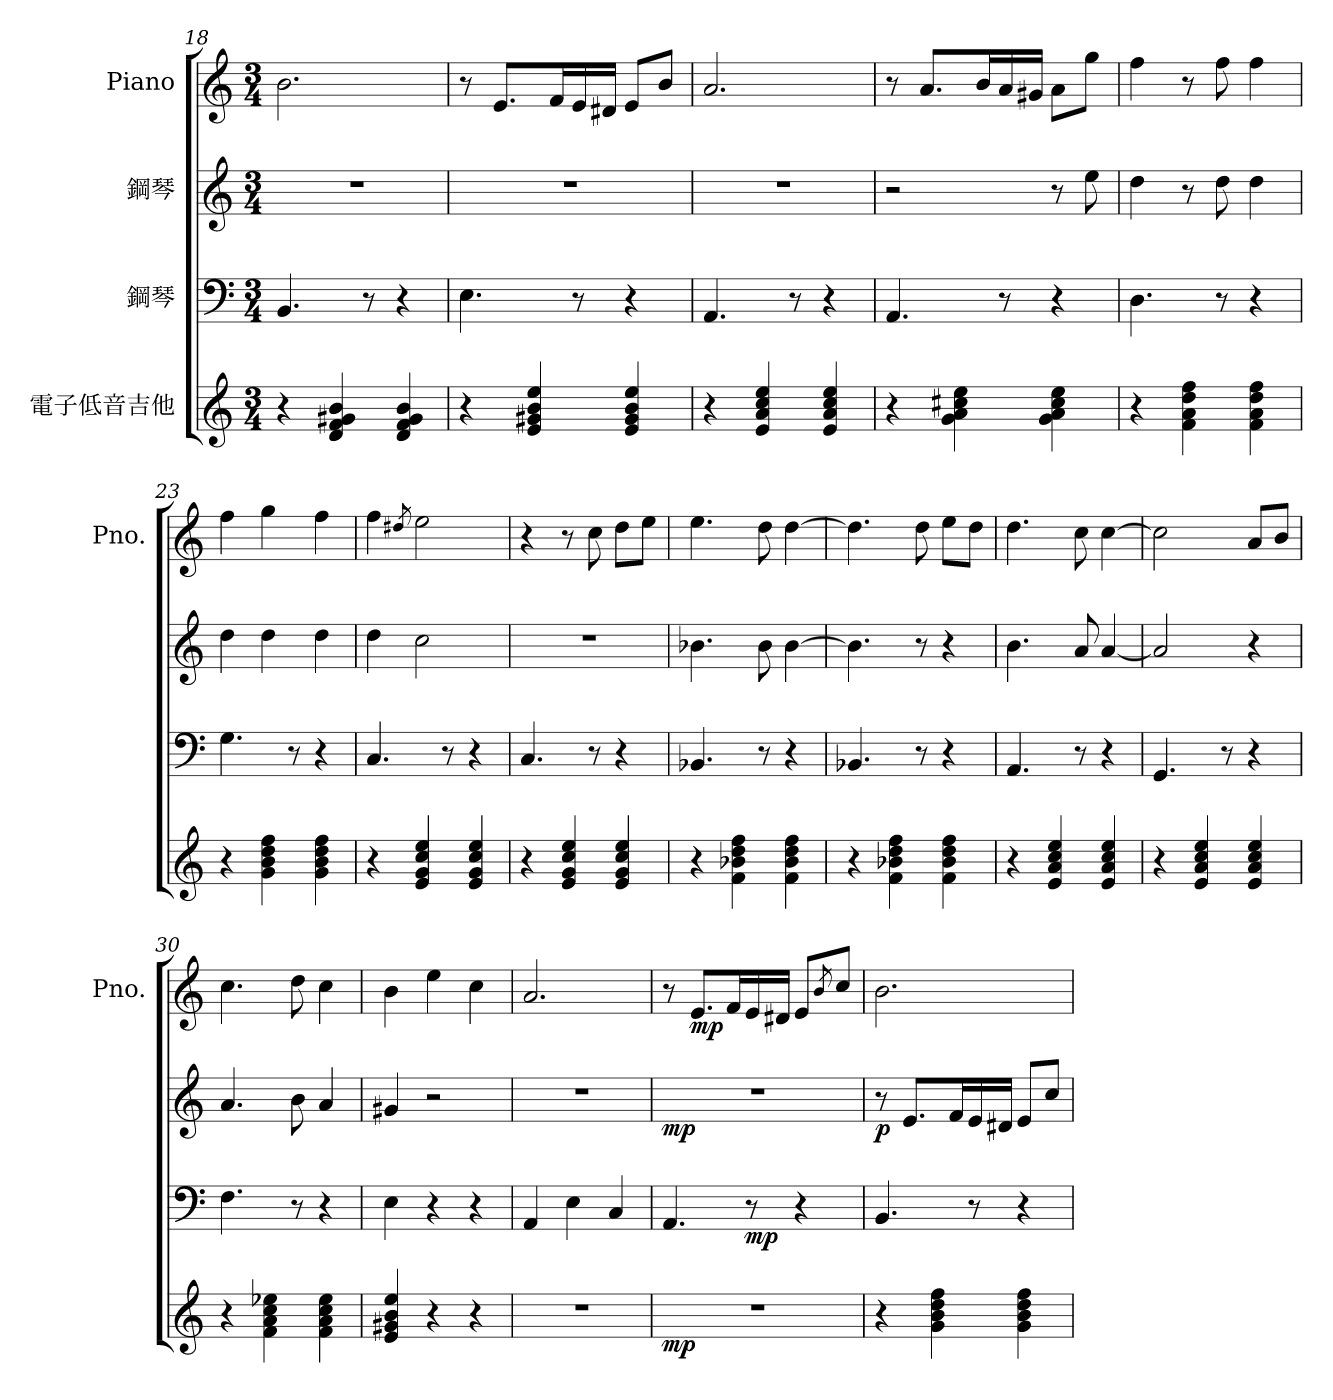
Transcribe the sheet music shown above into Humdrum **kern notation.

**kern	**dynam	**kern	**dynam	**kern	**dynam	**kern	**dynam
*part4	*part4	*part3	*part3	*part2	*part2	*part1	*part1
*staff4	*staff4	*staff3	*staff3	*staff2	*staff2	*staff1	*staff1
*I"電子低音吉他	*	*I"鋼琴	*	*I"鋼琴	*	*I"Piano	*
*	*	*	*	*	*	*I'Pno.	*
*clefG2	*	*clefF4	*	*clefG2	*	*clefG2	*
*ITrd7c12	*	*	*	*	*	*	*
*k[]	*	*k[]	*	*k[]	*	*k[]	*
*M3/4	*	*M3/4	*	*M3/4	*	*M3/4	*
=18	=18	=18	=18	=18	=18	=18	=18
4r	.	4.BB/	.	2.r	.	2.b\	.
4D/ 4F/ 4G#X/ 4B/	.	.	.	.	.	.	.
.	.	8r	.	.	.	.	.
4D/ 4F/ 4G#/ 4B/	.	4r	.	.	.	.	.
=19	=19	=19	=19	=19	=19	=19	=19
4r	.	4.E\	.	2.r	.	8r	.
.	.	.	.	.	.	8.e/L	.
4E/ 4G#X/ 4B/ 4e/	.	.	.	.	.	.	.
.	.	.	.	.	.	16f/L	.
.	.	8r	.	.	.	16e/	.
.	.	.	.	.	.	16d#X/JJ	.
4E/ 4G#/ 4B/ 4e/	.	4r	.	.	.	8e/L	.
.	.	.	.	.	.	8b/J	.
=20	=20	=20	=20	=20	=20	=20	=20
4r	.	4.AA/	.	2.r	.	2.a/	.
4E/ 4A/ 4c/ 4e/	.	.	.	.	.	.	.
.	.	8r	.	.	.	.	.
4E/ 4A/ 4c/ 4e/	.	4r	.	.	.	.	.
=21	=21	=21	=21	=21	=21	=21	=21
4r	.	4.AA/	.	2r	.	8r	.
.	.	.	.	.	.	8.a/L	.
4G\ 4A\ 4c#X\ 4e\	.	.	.	.	.	.	.
.	.	.	.	.	.	16b/L	.
.	.	8r	.	.	.	16a/	.
.	.	.	.	.	.	16g#X/JJ	.
4G\ 4A\ 4c#\ 4e\	.	4r	.	8r	.	8a\L	.
.	.	.	.	8ee\	.	8gg\J	.
=22	=22	=22	=22	=22	=22	=22	=22
4r	.	4.D\	.	4dd\	.	4ff\	.
4F\ 4A\ 4d\ 4f\	.	.	.	8r	.	8r	.
.	.	8r	.	8dd\	.	8ff\	.
4F\ 4A\ 4d\ 4f\	.	4r	.	4dd\	.	4ff\	.
!!LO:PB:g=z
=23	=23	=23	=23	=23	=23	=23	=23
4r	.	4.G\	.	4dd\	.	4ff\	.
4G\ 4B\ 4d\ 4f\	.	.	.	4dd\	.	4gg\	.
.	.	8r	.	.	.	.	.
4G\ 4B\ 4d\ 4f\	.	4r	.	4dd\	.	4ff\	.
=24	=24	=24	=24	=24	=24	=24	=24
4r	.	4.C/	.	4dd\	.	4ff\	.
.	.	.	.	.	.	8qdd#X/	.
4E/ 4G/ 4c/ 4e/	.	.	.	2cc\	.	2ee\	.
.	.	8r	.	.	.	.	.
4E/ 4G/ 4c/ 4e/	.	4r	.	.	.	.	.
=25	=25	=25	=25	=25	=25	=25	=25
4r	.	4.C/	.	2.r	.	4r	.
4E/ 4G/ 4c/ 4e/	.	.	.	.	.	8r	.
.	.	8r	.	.	.	8cc\	.
4E/ 4G/ 4c/ 4e/	.	4r	.	.	.	8dd\L	.
.	.	.	.	.	.	8ee\J	.
=26	=26	=26	=26	=26	=26	=26	=26
4r	.	4.BB-X/	.	4.b-X\	.	4.ee\	.
4F\ 4B-X\ 4d\ 4f\	.	.	.	.	.	.	.
.	.	8r	.	8b-\	.	8dd\	.
4F\ 4B-\ 4d\ 4f\	.	4r	.	[4b-\	.	[4dd\	.
=27	=27	=27	=27	=27	=27	=27	=27
4r	.	4.BB-X/	.	4.b-\]	.	4.dd\]	.
4F\ 4B-X\ 4d\ 4f\	.	.	.	.	.	.	.
.	.	8r	.	8r	.	8dd\	.
4F\ 4B-\ 4d\ 4f\	.	4r	.	4r	.	8ee\L	.
.	.	.	.	.	.	8dd\J	.
=28	=28	=28	=28	=28	=28	=28	=28
4r	.	4.AA/	.	4.b\	.	4.dd\	.
4E/ 4A/ 4c/ 4e/	.	.	.	.	.	.	.
.	.	8r	.	8a/	.	8cc\	.
4E/ 4A/ 4c/ 4e/	.	4r	.	[4a/	.	[4cc\	.
=29	=29	=29	=29	=29	=29	=29	=29
4r	.	4.GG/	.	2a/]	.	2cc\]	.
4E/ 4A/ 4c/ 4e/	.	.	.	.	.	.	.
.	.	8r	.	.	.	.	.
4E/ 4A/ 4c/ 4e/	.	4r	.	4r	.	8a/L	.
.	.	.	.	.	.	8b/J	.
=30	=30	=30	=30	=30	=30	=30	=30
4r	.	4.F\	.	4.a/	.	4.cc\	.
4F\ 4A\ 4c\ 4e-X\	.	.	.	.	.	.	.
.	.	8r	.	8b\	.	8dd\	.
4F\ 4A\ 4c\ 4e-\	.	4r	.	4a/	.	4cc\	.
!!LO:LB:g=z
=31	=31	=31	=31	=31	=31	=31	=31
4E/ 4G#X/ 4B/ 4e/	.	4E\	.	4g#X/	.	4b\	.
4r	.	4r	.	2r	.	4ee\	.
4r	.	4r	.	.	.	4cc\	.
=32	=32	=32	=32	=32	=32	=32	=32
2.r	.	4AA/	.	2.r	.	2.a/	.
.	.	4E\	.	.	.	.	.
.	.	4C/	.	.	.	.	.
=33	=33	=33	=33	=33	=33	=33	=33
!	!LO:DY:b	!	!	!	!LO:DY:b	!	!
2.r	mp	4.AA/	.	2.r	mp	8r	.
!	!	!	!	!	!	!	!LO:DY:b
.	.	.	.	.	.	8.e/L	mp
.	.	.	.	.	.	16f/L	.
!	!	!	!LO:DY:b	!	!	!	!
.	.	8r	mp	.	.	16e/	.
.	.	.	.	.	.	16d#X/JJ	.
.	.	4r	.	.	.	8e/L	.
.	.	.	.	.	.	8qb/	.
.	.	.	.	.	.	8cc/J	.
=34	=34	=34	=34	=34	=34	=34	=34
!	!	!	!	!	!LO:DY:b	!	!
4r	.	4.BB/	.	8r	p	2.b\	.
.	.	.	.	8.e/L	.	.	.
4G\ 4B\ 4d\ 4f\	.	.	.	.	.	.	.
.	.	.	.	16f/L	.	.	.
.	.	8r	.	16e/	.	.	.
.	.	.	.	16d#X/JJ	.	.	.
4G\ 4B\ 4d\ 4f\	.	4r	.	8e/L	.	.	.
.	.	.	.	8cc/J	.	.	.
=	=	=	=	=	=	=	=
*-	*-	*-	*-	*-	*-	*-	*-
